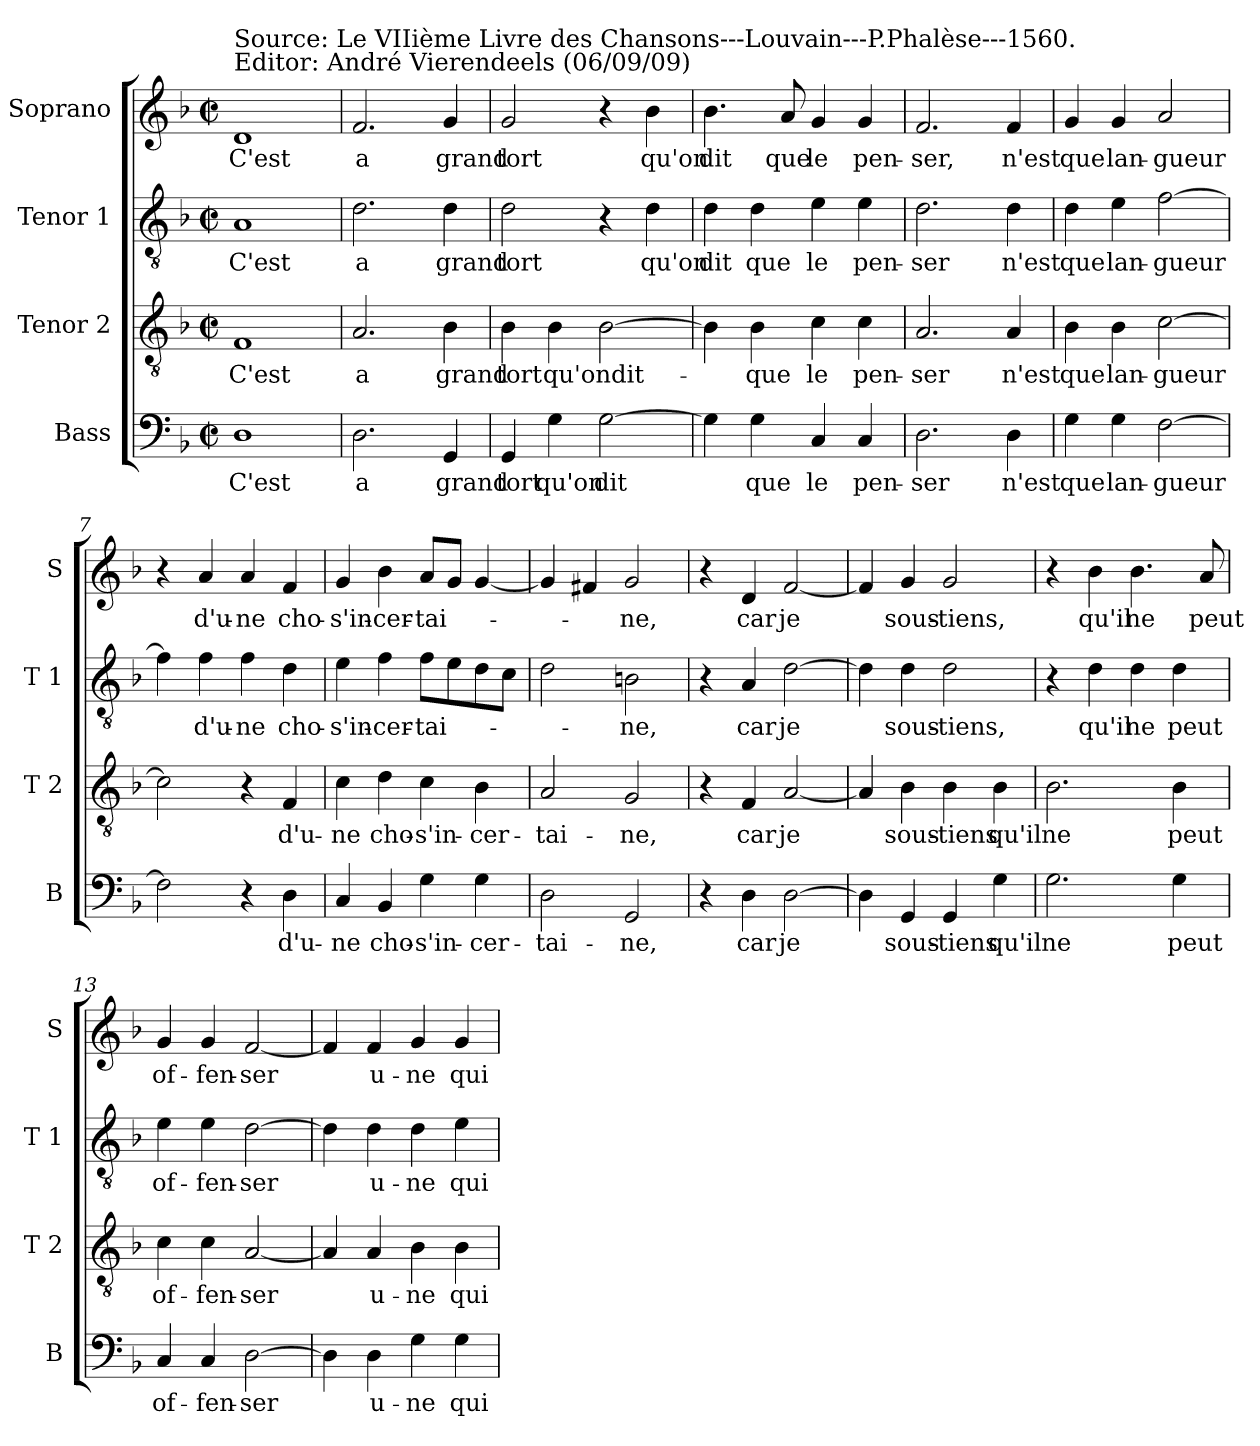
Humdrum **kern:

**kern	**text	**kern	**text	**kern	**text	**kern	**text
*part4	*part4	*part3	*part3	*part2	*part2	*part1	*part1
*staff4	*staff4	*staff3	*staff3	*staff2	*staff2	*staff1	*staff1
*I"Bass	*	*I"Tenor 2	*	*I"Tenor 1	*	*I"Soprano	*
*I'B	*	*I'T 2	*	*I'T 1	*	*I'S	*
*clefF4	*	*clefGv2	*	*clefGv2	*	*clefG2	*
*k[b-]	*	*k[b-]	*	*k[b-]	*	*k[b-]	*
*F:	*	*F:	*	*F:	*	*F:	*
*M2/2	*	*M2/2	*	*M2/2	*	*M2/2	*
*met(c|)	*	*met(c|)	*	*met(c|)	*	*met(c|)	*
=1	=1	=1	=1	=1	=1	=1	=1
!	!	!	!	!	!	!LO:TX:a:t=Source&colon; Le VIIième Livre des Chansons---Louvain---P.Phalèse---1560.\nEditor&colon; André Vierendeels (06/09/09)	!
1D	C'est	1F	C'est	1A	C'est	1d	C'est
=2	=2	=2	=2	=2	=2	=2	=2
2.D\	a	2.A/	a	2.d\	a	2.f/	a
4GG/	grand	4B-\	grand	4d\	grand	4g/	grand
=3	=3	=3	=3	=3	=3	=3	=3
4GG/	tort	4B-\	tort	2d\	tort	2g/	tort
4G\	qu'on	4B-\	qu'ondit-	.	.	.	.
[2G\	dit	[2B-\	.	4r	.	4r	.
.	.	.	.	4d\	qu'on	4b-\	qu'on
=4	=4	=4	=4	=4	=4	=4	=4
4G\]	.	4B-\]	.	4d\	dit	4.b-\	dit
4G\	que	4B-\	-que	4d\	que	.	.
.	.	.	.	.	.	8a/	que
4C/	le	4c\	le	4e\	le	4g/	le
4C/	pen-	4c\	pen-	4e\	pen-	4g/	pen-
=5	=5	=5	=5	=5	=5	=5	=5
2.D\	-ser	2.A/	-ser	2.d\	-ser	2.f/	-ser,
4D\	n'est	4A/	n'est	4d\	n'est	4f/	n'est
=6	=6	=6	=6	=6	=6	=6	=6
4G\	que	4B-\	que	4d\	que	4g/	que
4G\	lan-	4B-\	lan-	4e\	lan-	4g/	lan-
[2F\	-gueur	[2c\	-gueur	[2f\	-gueur	2a/	-gueur
=7	=7	=7	=7	=7	=7	=7	=7
2F\]	.	2c\]	.	4f\]	.	4r	.
.	.	.	.	4f\	d'u-	4a/	d'u-
4r	.	4r	.	4f\	-ne	4a/	-ne
4D\	d'u-	4F/	d'u-	4d\	cho-	4f/	cho-
!!LO:LB:g=z
=8	=8	=8	=8	=8	=8	=8	=8
4C/	-ne	4c\	-ne	4e\	-s'in-	4g/	-s'in-
4BB-/	cho-	4d\	cho-	4f\	-cer-	4b-\	-cer-
4G\	-s'in-	4c\	-s'in-	8f\L	-tai-	8a/L	-tai-
.	.	.	.	8e\	.	8g/J	.
4G\	-cer-	4B-\	-cer-	8d\	.	[4g/	.
.	.	.	.	8c\J	.	.	.
=9	=9	=9	=9	=9	=9	=9	=9
2D\	-tai-	2A/	-tai-	2d\	.	4g/]	.
.	.	.	.	.	.	4f#X/	.
2GG/	-ne,	2G/	-ne,	2Bn\	-ne,	2g/	-ne,
=10	=10	=10	=10	=10	=10	=10	=10
4r	.	4r	.	4r	.	4r	.
4D\	car	4F/	car	4A/	car	4d/	car
[2D\	je	[2A/	je	[2d\	je	[2f/	je
=11	=11	=11	=11	=11	=11	=11	=11
4D\]	.	4A/]	.	4d\]	.	4f/]	.
4GG/	sous-	4B-\	sous-	4d\	sous-	4g/	sous-
4GG/	-tiens	4B-\	-tiens	2d\	-tiens,	2g/	-tiens,
4G\	qu'il	4B-\	qu'il	.	.	.	.
=12	=12	=12	=12	=12	=12	=12	=12
2.G\	ne	2.B-\	ne	4r	.	4r	.
.	.	.	.	4d\	qu'il	4b-\	qu'il
.	.	.	.	4d\	ne	4.b-\	ne
4G\	peut	4B-\	peut	4d\	peut	.	.
.	.	.	.	.	.	8a/	peut
=13	=13	=13	=13	=13	=13	=13	=13
4C/	of-	4c\	of-	4e\	of-	4g/	of-
4C/	-fen-	4c\	-fen-	4e\	-fen-	4g/	-fen-
[2D\	-ser	[2A/	-ser	[2d\	-ser	[2f/	-ser
=14	=14	=14	=14	=14	=14	=14	=14
4D\]	.	4A/]	.	4d\]	.	4f/]	.
4D\	u-	4A/	u-	4d\	u-	4f/	u-
4G\	-ne	4B-\	-ne	4d\	-ne	4g/	-ne
4G\	qui	4B-\	qui	4e\	qui	4g/	qui
=	=	=	=	=	=	=	=
*-	*-	*-	*-	*-	*-	*-	*-
